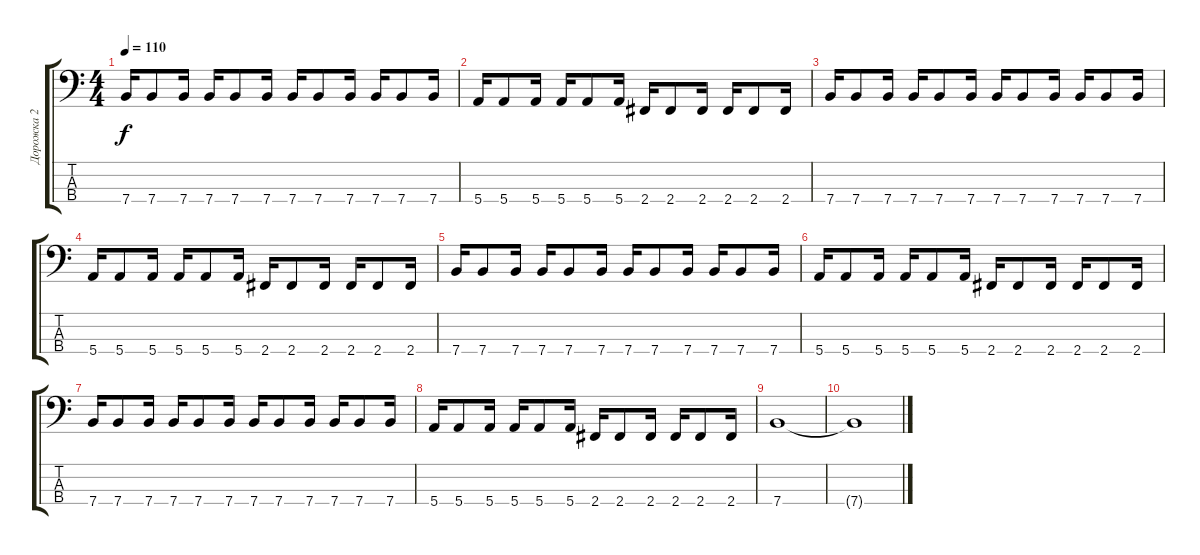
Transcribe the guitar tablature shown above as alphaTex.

\track ("Дорожка 2" "Дорожка 2") {instrument electricbassfinger}
\staff {score tabs}
\tuning (G2 D2 A1 E1) {hide}
\ts (4 4)
\tempo 110
\clef f4
\ks c
7.4.16{dy f} 7.4.8 7.4.16 7.4.16 7.4.8 7.4.16 7.4.16 7.4.8 7.4.16 7.4.16 7.4.8 7.4.16 |
5.4.16 5.4.8 5.4.16 5.4.16 5.4.8 5.4.16 2.4.16 2.4.8 2.4.16 2.4.16 2.4.8 2.4.16 |
7.4.16 7.4.8 7.4.16 7.4.16 7.4.8 7.4.16 7.4.16 7.4.8 7.4.16 7.4.16 7.4.8 7.4.16 |
5.4.16 5.4.8 5.4.16 5.4.16 5.4.8 5.4.16 2.4.16 2.4.8 2.4.16 2.4.16 2.4.8 2.4.16 |
7.4.16 7.4.8 7.4.16 7.4.16 7.4.8 7.4.16 7.4.16 7.4.8 7.4.16 7.4.16 7.4.8 7.4.16 |
5.4.16 5.4.8 5.4.16 5.4.16 5.4.8 5.4.16 2.4.16 2.4.8 2.4.16 2.4.16 2.4.8 2.4.16 |
7.4.16 7.4.8 7.4.16 7.4.16 7.4.8 7.4.16 7.4.16 7.4.8 7.4.16 7.4.16 7.4.8 7.4.16 |
5.4.16 5.4.8 5.4.16 5.4.16 5.4.8 5.4.16 2.4.16 2.4.8 2.4.16 2.4.16 2.4.8 2.4.16 |
7.4.1 |
7.4{t}.1
